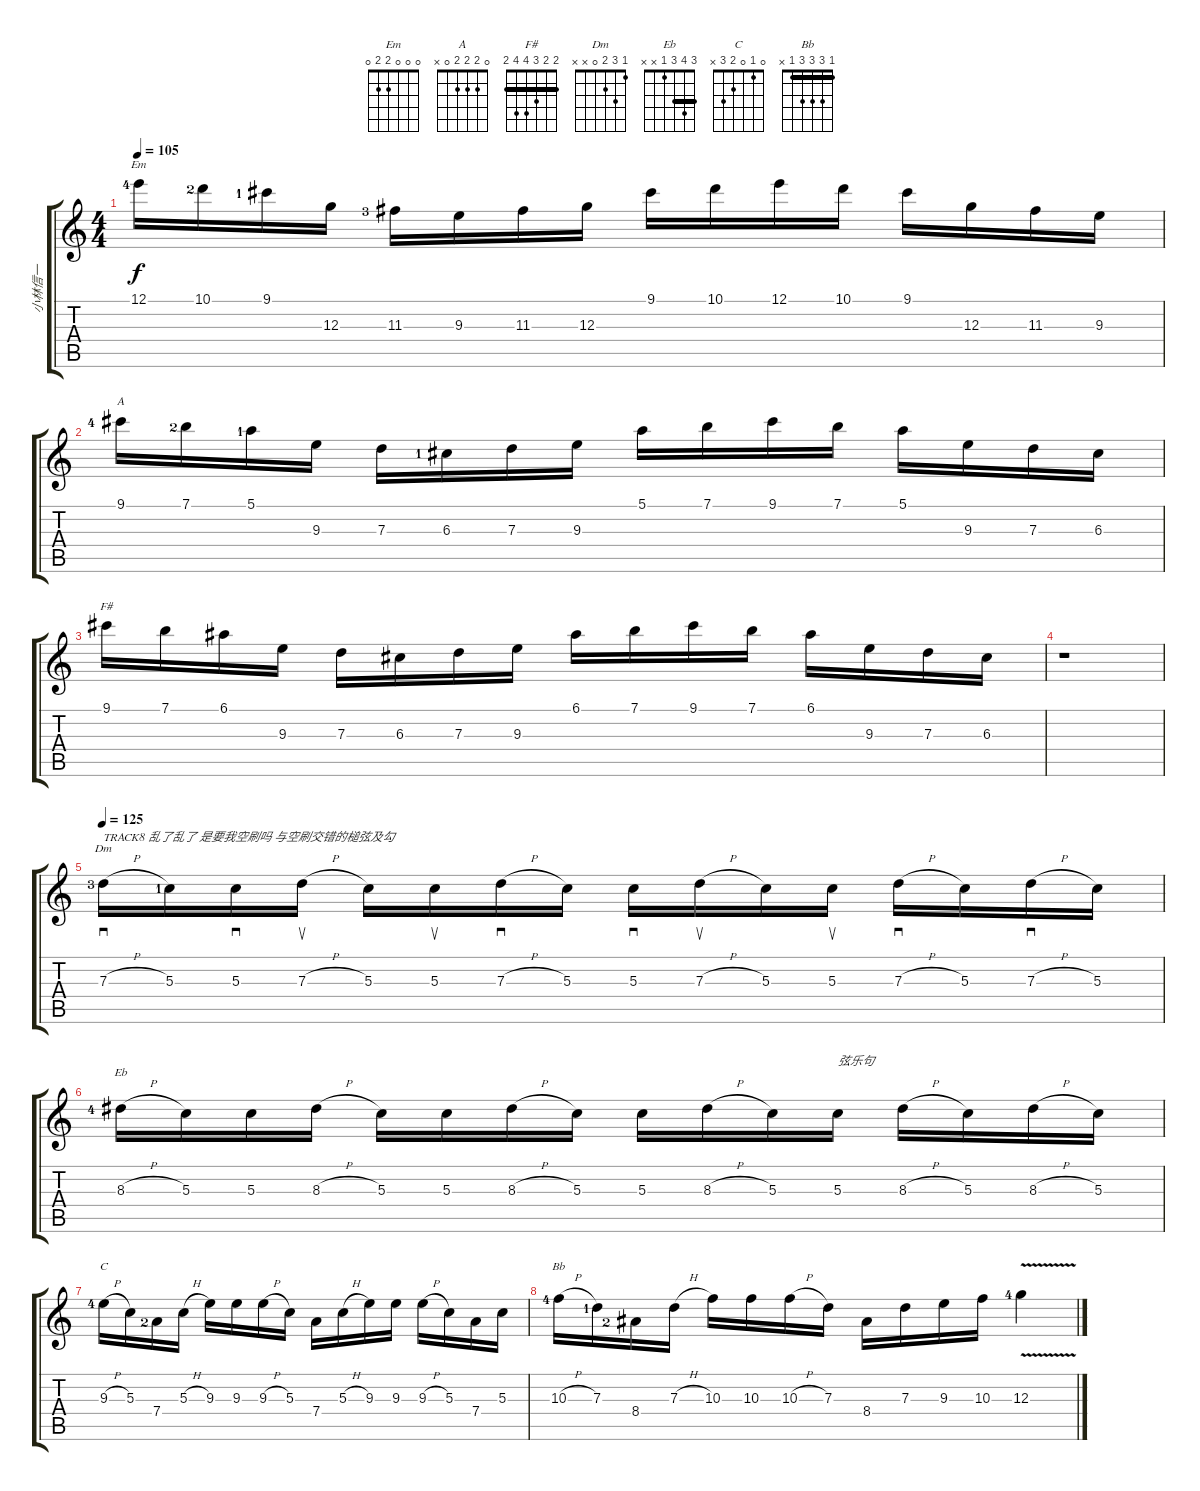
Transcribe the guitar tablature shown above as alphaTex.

\track ("小林信一" "小林信一") {instrument overdrivenguitar}
\staff {score tabs}
\tuning (E4 B3 G3 D3 A2 E2) {hide}
\chord ("Em" 0 0 0 2 2 0)
\chord ("A" 0 2 2 2 0 x)
\chord ("F#" 2 2 3 4 4 2) {barre 2}
\chord ("Dm" 1 3 2 0 x x)
\chord ("Eb" 3 4 3 1 x x) {barre 3}
\chord ("C" 0 1 0 2 3 x)
\chord ("Bb" 1 3 3 3 1 x) {barre 1}
\ts (4 4)
\tempo 105
\clef g2
\ks c
12.1{lf 5}.16{ch "Em" dy f} 10.1{lf 3}.16 9.1{lf 2}.16 12.3.16 11.3{lf 4}.16 9.3.16 11.3.16 12.3.16 9.1.16 10.1.16 12.1.16 10.1.16 9.1.16 12.3.16 11.3.16 9.3.16 |
9.1{lf 5}.16{ch "A"} 7.1{lf 3}.16 5.1{lf 2}.16 9.3.16 7.3.16 6.3{lf 2}.16 7.3.16 9.3.16 5.1.16 7.1.16 9.1.16 7.1.16 5.1.16 9.3.16 7.3.16 6.3.16 |
9.1.16{ch "F#"} 7.1.16 6.1.16 9.3.16 7.3.16 6.3.16 7.3.16 9.3.16 6.1.16 7.1.16 9.1.16 7.1.16 6.1.16 9.3.16 7.3.16 6.3.16 |
r.1 |
\tempo 125
7.3{h lf 4}.16{sd ch "Dm" txt "TRACK8 乱了乱了 是要我空刷吗 与空刷交错的槌弦及勾"} 5.3{lf 2}.16 5.3.16{sd} 7.3{h}.16{su} 5.3.16 5.3.16{su} 7.3{h}.16{sd} 5.3.16 5.3.16{sd} 7.3{h}.16{su} 5.3.16 5.3.16{su} 7.3{h}.16{sd} 5.3.16 7.3{h}.16{sd} 5.3.16 |
8.3{h lf 5}.16{ch "Eb"} 5.3.16 5.3.16 8.3{h}.16 5.3.16 5.3.16 8.3{h}.16 5.3.16 5.3.16 8.3{h}.16 5.3.16 5.3.16{txt "弦乐句"} 8.3{h}.16 5.3.16 8.3{h}.16 5.3.16 |
9.3{h lf 5}.16{ch "C"} 5.3.16 7.4{lf 3}.16 5.3{h}.16 9.3.16 9.3.16 9.3{h}.16 5.3.16 7.4.16 5.3{h}.16 9.3.16 9.3.16 9.3{h}.16 5.3.16 7.4.16 5.3.16 |
10.3{h lf 5}.16{ch "Bb"} 7.3{lf 2}.16 8.4{lf 3}.16 7.3{h}.16 10.3.16 10.3.16 10.3{h}.16 7.3.16 8.4.16 7.3.16 9.3.16 10.3.16 12.3{v lf 5}.4
